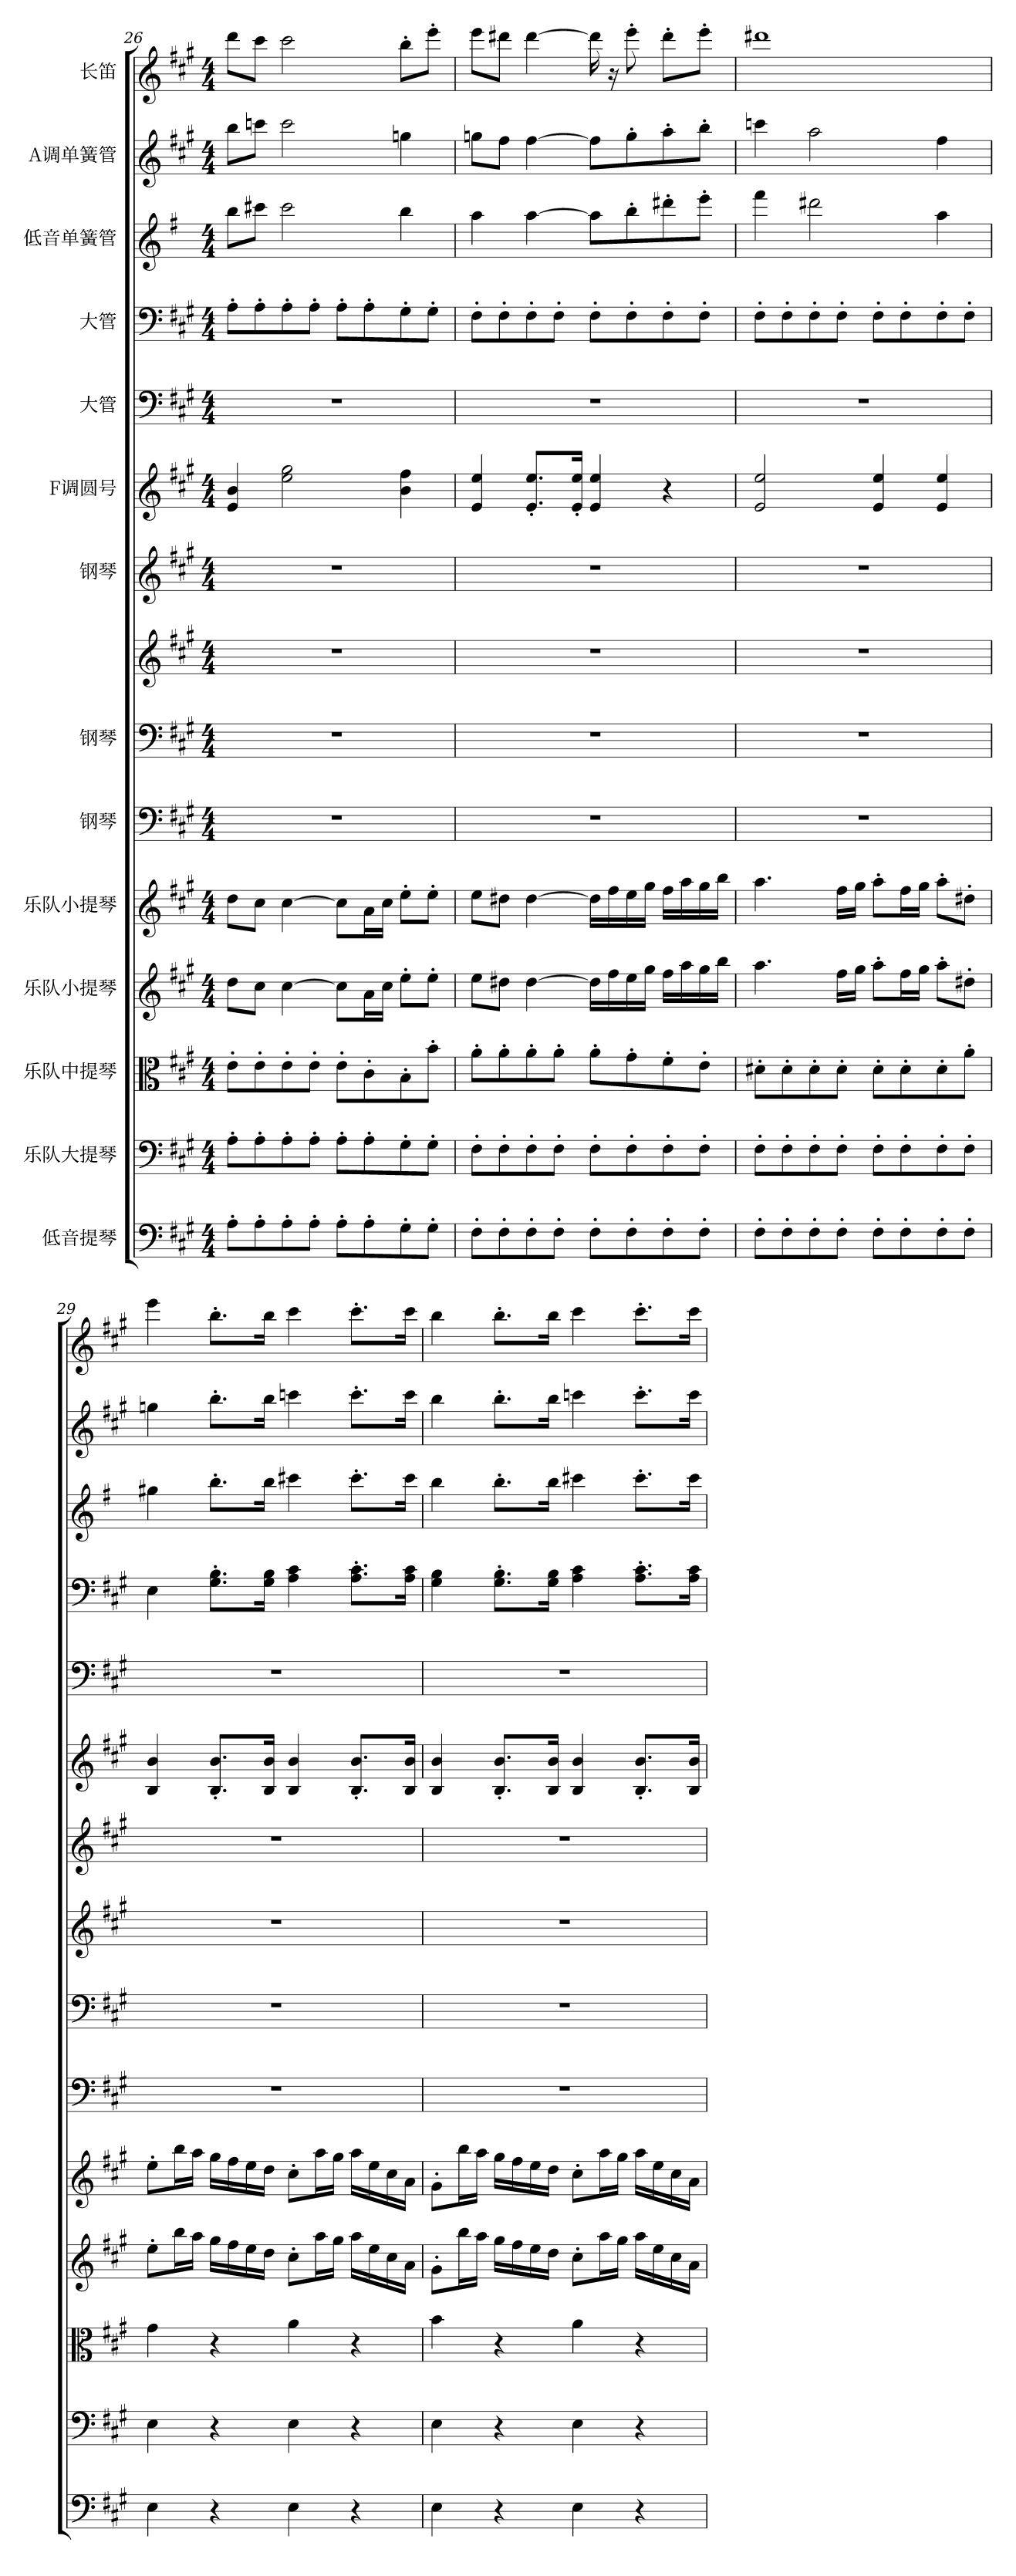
**kern	**kern	**kern	**kern	**kern	**kern	**kern	**kern	**kern	**kern	**kern	**kern	**kern	**kern	**kern
*part14	*part13	*part12	*part11	*part10	*part9	*part8	*part8	*part7	*part6	*part5	*part4	*part3	*part2	*part1
*staff15	*staff14	*staff13	*staff12	*staff11	*staff10	*staff9	*staff8	*staff7	*staff6	*staff5	*staff4	*staff3	*staff2	*staff1
*I"低音提琴	*I"乐队大提琴	*I"乐队中提琴	*I"乐队小提琴	*I"乐队小提琴	*I"钢琴	*I"钢琴	*	*I"钢琴	*I"F调圆号	*I"大管	*I"大管	*I"低音单簧管	*I"A调单簧管	*I"长笛
!!LO:PB:g=z
*clefF4	*clefF4	*clefC3	*clefG2	*clefG2	*clefF4	*clefF4	*clefG2	*clefG2	*clefG2	*clefF4	*clefF4	*clefG2	*clefG2	*clefG2
*ITrd7c12	*	*	*	*	*	*	*	*	*ITrd4c7	*	*	*ITrd8c14	*ITrd2c3	*
*k[f#c#g#]	*k[f#c#g#]	*k[f#c#g#]	*k[f#c#g#]	*k[f#c#g#]	*k[f#c#g#]	*k[f#c#g#]	*k[f#c#g#]	*k[f#c#g#]	*k[f#c#]	*k[f#c#g#]	*k[f#c#g#]	*k[f#]	*k[f#c#g#d#a#e#]	*k[f#c#g#]
*M4/4	*M4/4	*M4/4	*M4/4	*M4/4	*M4/4	*M4/4	*M4/4	*M4/4	*M4/4	*M4/4	*M4/4	*M4/4	*M4/4	*M4/4
=26	=26	=26	=26	=26	=26	=26	=26	=26	=26	=26	=26	=26	=26	=26
8AA'\L	8A'\L	8e'\L	8dd\L	8dd\L	1r	1r	1r	1r	4A/ 4e/	1r	8A'\L	8b\L	8gg#\L	8ddd\L
8AA'\	8A'\	8e'\	8cc#\J	8cc#\J	.	.	.	.	.	.	8A'\	8cc#X\J	8aan\J	8ccc#\J
8AA'\	8A'\	8e'\	[4cc#\	[4cc#\	.	.	.	.	2a\ 2cc#\	.	8A'\	2cc#\	2aa\	2ccc#\
8AA'\J	8A'\J	8e'\J	.	.	.	.	.	.	.	.	8A'\J	.	.	.
8AA'\L	8A'\L	8e'\L	8cc#\L]	8cc#\L]	.	.	.	.	.	.	8A'\L	.	.	.
8AA'\	8A'\	8c#'\	16a\L	16a\L	.	.	.	.	.	.	8A'\	.	.	.
.	.	.	16cc#\JJ	16cc#\JJ	.	.	.	.	.	.	.	.	.	.
8GG#'\	8G#'\	8B'\	8ee'\L	8ee'\L	.	.	.	.	4e\ 4b\	.	8G#'\	4b\	4een\	8bb'\L
8GG#'\J	8G#'\J	8b'\J	8ee'\J	8ee'\J	.	.	.	.	.	.	8G#'\J	.	.	8eee'\J
=27	=27	=27	=27	=27	=27	=27	=27	=27	=27	=27	=27	=27	=27	=27
8FF#'\L	8F#'\L	8a'\L	8ee\L	8ee\L	1r	1r	1r	1r	4A/ 4a/	1r	8F#'\L	4a\	8een\L	8eee\L
8FF#'\	8F#'\	8a'\	8dd#X\J	8dd#X\J	.	.	.	.	.	.	8F#'\	.	8dd#\J	8ddd#X\J
8FF#'\	8F#'\	8a'\	[4dd#\	[4dd#\	.	.	.	.	8.A/' 8.a/'L	.	8F#'\	[4a\	[4dd#\	[4ddd#\
8FF#'\J	8F#'\J	8a'\J	.	.	.	.	.	.	.	.	8F#'\J	.	.	.
.	.	.	.	.	.	.	.	.	16A/' 16a/'Jk	.	.	.	.	.
8FF#'\L	8F#'\L	8a'\L	16dd#\LL]	16dd#\LL]	.	.	.	.	4A/ 4a/	.	8F#'\L	8a\L]	8dd#\L]	16ddd#\]
.	.	.	16ff#\	16ff#\	.	.	.	.	.	.	.	.	.	16r
8FF#'\	8F#'\	8g#'\	16ee\	16ee\	.	.	.	.	.	.	8F#'\	8b'\	8ee'\	8eee'\
.	.	.	16gg#\JJ	16gg#\JJ	.	.	.	.	.	.	.	.	.	.
8FF#'\	8F#'\	8f#'\	16ff#\LL	16ff#\LL	.	.	.	.	4r	.	8F#'\	8dd#X'\	8ff#'\	8ddd#'\L
.	.	.	16aa\	16aa\	.	.	.	.	.	.	.	.	.	.
8FF#'\J	8F#'\J	8e'\J	16gg#\	16gg#\	.	.	.	.	.	.	8F#'\J	8ee'\J	8gg#'\J	8eee'\J
.	.	.	16bb\JJ	16bb\JJ	.	.	.	.	.	.	.	.	.	.
=28	=28	=28	=28	=28	=28	=28	=28	=28	=28	=28	=28	=28	=28	=28
8FF#'\L	8F#'\L	8d#X'\L	4.aa\	4.aa\	1r	1r	1r	1r	2A/ 2a/	1r	8F#'\L	4ff#\	4aan\	1ddd#X
8FF#'\	8F#'\	8d#'\	.	.	.	.	.	.	.	.	8F#'\	.	.	.
8FF#'\	8F#'\	8d#'\	.	.	.	.	.	.	.	.	8F#'\	2dd#X\	2ff#\	.
8FF#'\J	8F#'\J	8d#'\J	16ff#\LL	16ff#\LL	.	.	.	.	.	.	8F#'\J	.	.	.
.	.	.	16gg#\JJ	16gg#\JJ	.	.	.	.	.	.	.	.	.	.
8FF#'\L	8F#'\L	8d#'\L	8aa'\L	8aa'\L	.	.	.	.	4A/ 4a/	.	8F#'\L	.	.	.
8FF#'\	8F#'\	8d#'\	16ff#\L	16ff#\L	.	.	.	.	.	.	8F#'\	.	.	.
.	.	.	16gg#\JJ	16gg#\JJ	.	.	.	.	.	.	.	.	.	.
8FF#'\	8F#'\	8d#'\	8aa'\L	8aa'\L	.	.	.	.	4A/ 4a/	.	8F#'\	4a\	4dd#\	.
8FF#'\J	8F#'\J	8a'\J	8dd#X'\J	8dd#X'\J	.	.	.	.	.	.	8F#'\J	.	.	.
!!LO:PB:g=z
=29	=29	=29	=29	=29	=29	=29	=29	=29	=29	=29	=29	=29	=29	=29
4EE\	4E\	4g#\	8ee'\L	8ee'\L	1r	1r	1r	1r	4E/ 4e/	1r	4E\	4g#X\	4een\	4eee\
.	.	.	16bb\L	16bb\L	.	.	.	.	.	.	.	.	.	.
.	.	.	16aa\JJ	16aa\JJ	.	.	.	.	.	.	.	.	.	.
4r	4r	4r	16gg#\LL	16gg#\LL	.	.	.	.	8.E/' 8.e/'L	.	8.G#\' 8.B\'L	8.b'\L	8.gg#'\L	8.bb'\L
.	.	.	16ff#\	16ff#\	.	.	.	.	.	.	.	.	.	.
.	.	.	16ee\	16ee\	.	.	.	.	.	.	.	.	.	.
.	.	.	16dd\JJ	16dd\JJ	.	.	.	.	16E/ 16e/Jk	.	16G#\ 16B\Jk	16b\Jk	16gg#\Jk	16bb\Jk
4EE\	4E\	4a\	8cc#'\L	8cc#'\L	.	.	.	.	4E/ 4e/	.	4A\ 4c#\	4cc#X\	4aan\	4ccc#\
.	.	.	16aa\L	16aa\L	.	.	.	.	.	.	.	.	.	.
.	.	.	16gg#\JJ	16gg#\JJ	.	.	.	.	.	.	.	.	.	.
4r	4r	4r	16aa\LL	16aa\LL	.	.	.	.	8.E/' 8.e/'L	.	8.A\' 8.c#\'L	8.cc#'\L	8.aa'\L	8.ccc#'\L
.	.	.	16ee\	16ee\	.	.	.	.	.	.	.	.	.	.
.	.	.	16cc#\	16cc#\	.	.	.	.	.	.	.	.	.	.
.	.	.	16a\JJ	16a\JJ	.	.	.	.	16E/ 16e/Jk	.	16A\ 16c#\Jk	16cc#\Jk	16aa\Jk	16ccc#\Jk
=30	=30	=30	=30	=30	=30	=30	=30	=30	=30	=30	=30	=30	=30	=30
4EE\	4E\	4b\	8g#'\L	8g#'\L	1r	1r	1r	1r	4E/ 4e/	1r	4G#\ 4B\	4b\	4gg#\	4bb\
.	.	.	16bb\L	16bb\L	.	.	.	.	.	.	.	.	.	.
.	.	.	16aa\JJ	16aa\JJ	.	.	.	.	.	.	.	.	.	.
4r	4r	4r	16gg#\LL	16gg#\LL	.	.	.	.	8.E/' 8.e/'L	.	8.G#\' 8.B\'L	8.b'\L	8.gg#'\L	8.bb'\L
.	.	.	16ff#\	16ff#\	.	.	.	.	.	.	.	.	.	.
.	.	.	16ee\	16ee\	.	.	.	.	.	.	.	.	.	.
.	.	.	16dd\JJ	16dd\JJ	.	.	.	.	16E/ 16e/Jk	.	16G#\ 16B\Jk	16b\Jk	16gg#\Jk	16bb\Jk
4EE\	4E\	4a\	8cc#'\L	8cc#'\L	.	.	.	.	4E/ 4e/	.	4A\ 4c#\	4cc#X\	4aan\	4ccc#\
.	.	.	16aa\L	16aa\L	.	.	.	.	.	.	.	.	.	.
.	.	.	16gg#\JJ	16gg#\JJ	.	.	.	.	.	.	.	.	.	.
4r	4r	4r	16aa\LL	16aa\LL	.	.	.	.	8.E/' 8.e/'L	.	8.A\' 8.c#\'L	8.cc#'\L	8.aa'\L	8.ccc#'\L
.	.	.	16ee\	16ee\	.	.	.	.	.	.	.	.	.	.
.	.	.	16cc#\	16cc#\	.	.	.	.	.	.	.	.	.	.
.	.	.	16a\JJ	16a\JJ	.	.	.	.	16E/ 16e/Jk	.	16A\ 16c#\Jk	16cc#\Jk	16aa\Jk	16ccc#\Jk
=	=	=	=	=	=	=	=	=	=	=	=	=	=	=
*-	*-	*-	*-	*-	*-	*-	*-	*-	*-	*-	*-	*-	*-	*-
